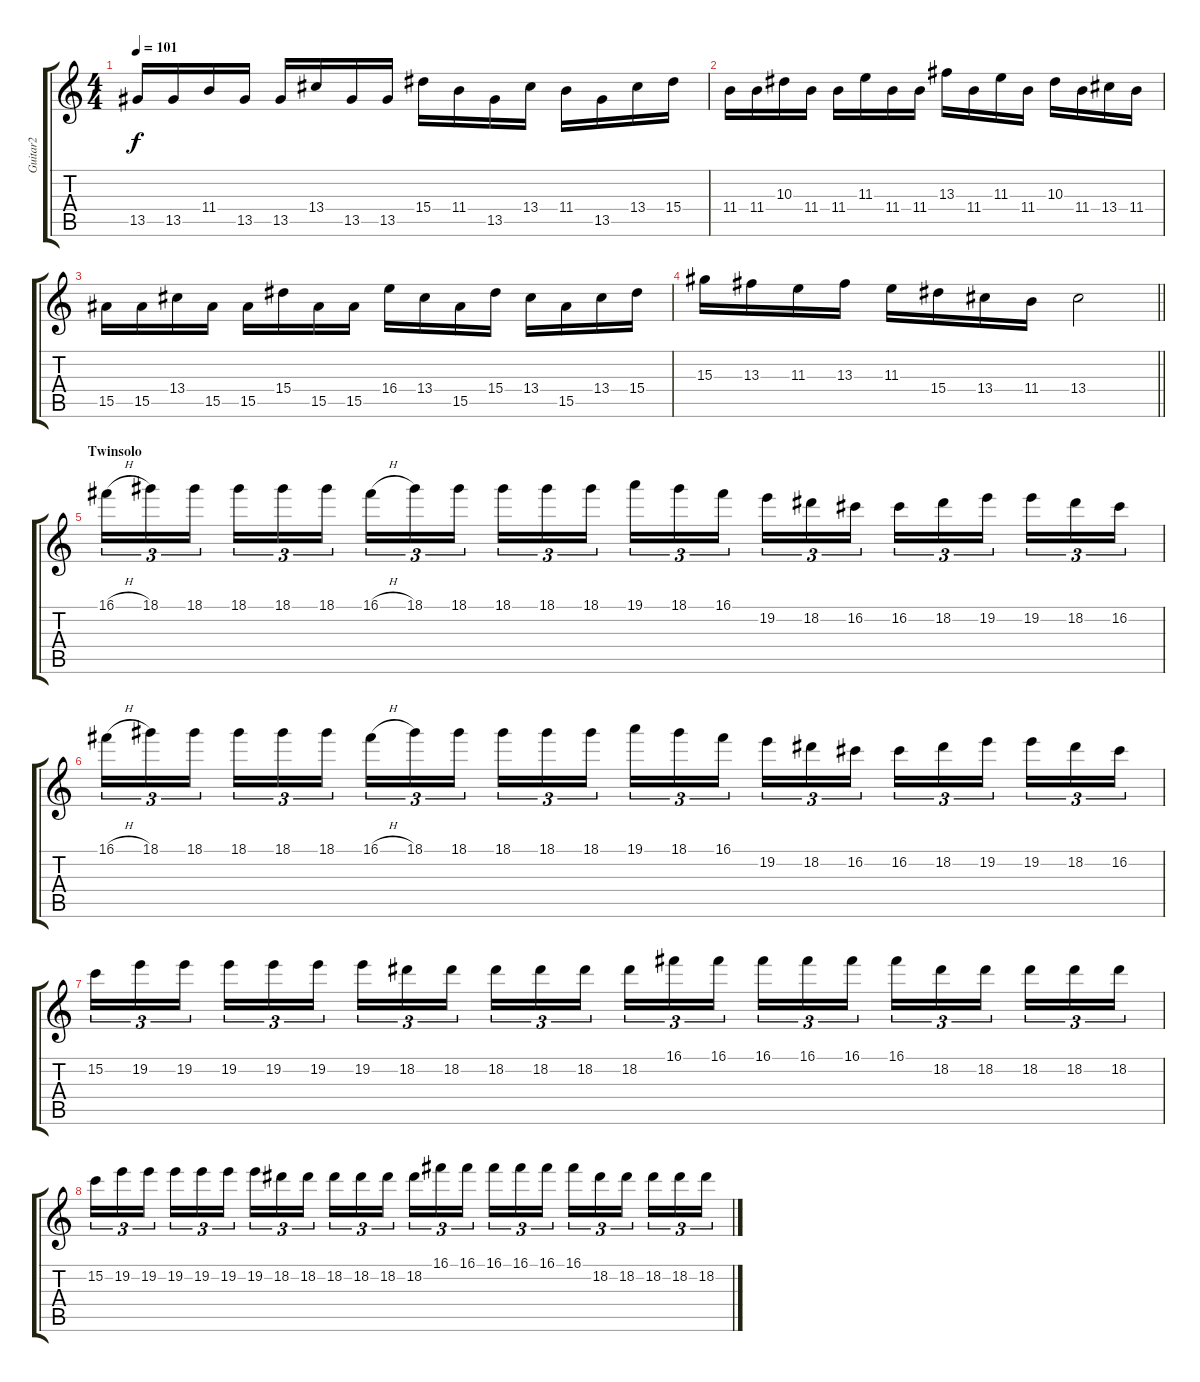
\track ("Guitar2" "Guitar2") {instrument distortionguitar}
\staff {score tabs}
\tuning (D4 A3 F3 C3 G2 D2) {hide}
\ts (4 4)
\tempo 101
\clef g2
\ks c
13.5.16{dy f} 13.5.16 11.4.16 13.5.16 13.5.16 13.4.16 13.5.16 13.5.16 15.4.16 11.4.16 13.5.16 13.4.16 11.4.16 13.5.16 13.4.16 15.4.16 |
11.4.16 11.4.16 10.3.16 11.4.16 11.4.16 11.3.16 11.4.16 11.4.16 13.3.16 11.4.16 11.3.16 11.4.16 10.3.16 11.4.16 13.4.16 11.4.16 |
15.5.16 15.5.16 13.4.16 15.5.16 15.5.16 15.4.16 15.5.16 15.5.16 16.4.16 13.4.16 15.5.16 15.4.16 13.4.16 15.5.16 13.4.16 15.4.16 |
\barLineRight lightlight
15.3.16 13.3.16 11.3.16 13.3.16 11.3.16 15.4.16 13.4.16 11.4.16 13.4.2 |
\section ("" "Twinsolo")
16.1{h}.16{tu (3 2)} 18.1.16{tu (3 2)} 18.1.16{tu (3 2) beam splitsecondary} 18.1.16{tu (3 2)} 18.1.16{tu (3 2)} 18.1.16{tu (3 2)} 16.1{h}.16{tu (3 2)} 18.1.16{tu (3 2)} 18.1.16{tu (3 2) beam splitsecondary} 18.1.16{tu (3 2)} 18.1.16{tu (3 2)} 18.1.16{tu (3 2)} 19.1.16{tu (3 2)} 18.1.16{tu (3 2)} 16.1.16{tu (3 2) beam splitsecondary} 19.2.16{tu (3 2)} 18.2.16{tu (3 2)} 16.2.16{tu (3 2)} 16.2.16{tu (3 2)} 18.2.16{tu (3 2)} 19.2.16{tu (3 2) beam splitsecondary} 19.2.16{tu (3 2)} 18.2.16{tu (3 2)} 16.2.16{tu (3 2)} |
16.1{h}.16{tu (3 2)} 18.1.16{tu (3 2)} 18.1.16{tu (3 2) beam splitsecondary} 18.1.16{tu (3 2)} 18.1.16{tu (3 2)} 18.1.16{tu (3 2)} 16.1{h}.16{tu (3 2)} 18.1.16{tu (3 2)} 18.1.16{tu (3 2) beam splitsecondary} 18.1.16{tu (3 2)} 18.1.16{tu (3 2)} 18.1.16{tu (3 2)} 19.1.16{tu (3 2)} 18.1.16{tu (3 2)} 16.1.16{tu (3 2) beam splitsecondary} 19.2.16{tu (3 2)} 18.2.16{tu (3 2)} 16.2.16{tu (3 2)} 16.2.16{tu (3 2)} 18.2.16{tu (3 2)} 19.2.16{tu (3 2) beam splitsecondary} 19.2.16{tu (3 2)} 18.2.16{tu (3 2)} 16.2.16{tu (3 2)} |
15.2.16{tu (3 2)} 19.2.16{tu (3 2)} 19.2.16{tu (3 2) beam splitsecondary} 19.2.16{tu (3 2)} 19.2.16{tu (3 2)} 19.2.16{tu (3 2)} 19.2.16{tu (3 2)} 18.2.16{tu (3 2)} 18.2.16{tu (3 2) beam splitsecondary} 18.2.16{tu (3 2)} 18.2.16{tu (3 2)} 18.2.16{tu (3 2)} 18.2.16{tu (3 2)} 16.1.16{tu (3 2)} 16.1.16{tu (3 2) beam splitsecondary} 16.1.16{tu (3 2)} 16.1.16{tu (3 2)} 16.1.16{tu (3 2)} 16.1.16{tu (3 2)} 18.2.16{tu (3 2)} 18.2.16{tu (3 2) beam splitsecondary} 18.2.16{tu (3 2)} 18.2.16{tu (3 2)} 18.2.16{tu (3 2)} |
15.2.16{tu (3 2)} 19.2.16{tu (3 2)} 19.2.16{tu (3 2) beam splitsecondary} 19.2.16{tu (3 2)} 19.2.16{tu (3 2)} 19.2.16{tu (3 2)} 19.2.16{tu (3 2)} 18.2.16{tu (3 2)} 18.2.16{tu (3 2) beam splitsecondary} 18.2.16{tu (3 2)} 18.2.16{tu (3 2)} 18.2.16{tu (3 2)} 18.2.16{tu (3 2)} 16.1.16{tu (3 2)} 16.1.16{tu (3 2) beam splitsecondary} 16.1.16{tu (3 2)} 16.1.16{tu (3 2)} 16.1.16{tu (3 2)} 16.1.16{tu (3 2)} 18.2.16{tu (3 2)} 18.2.16{tu (3 2) beam splitsecondary} 18.2.16{tu (3 2)} 18.2.16{tu (3 2)} 18.2.16{tu (3 2)}
